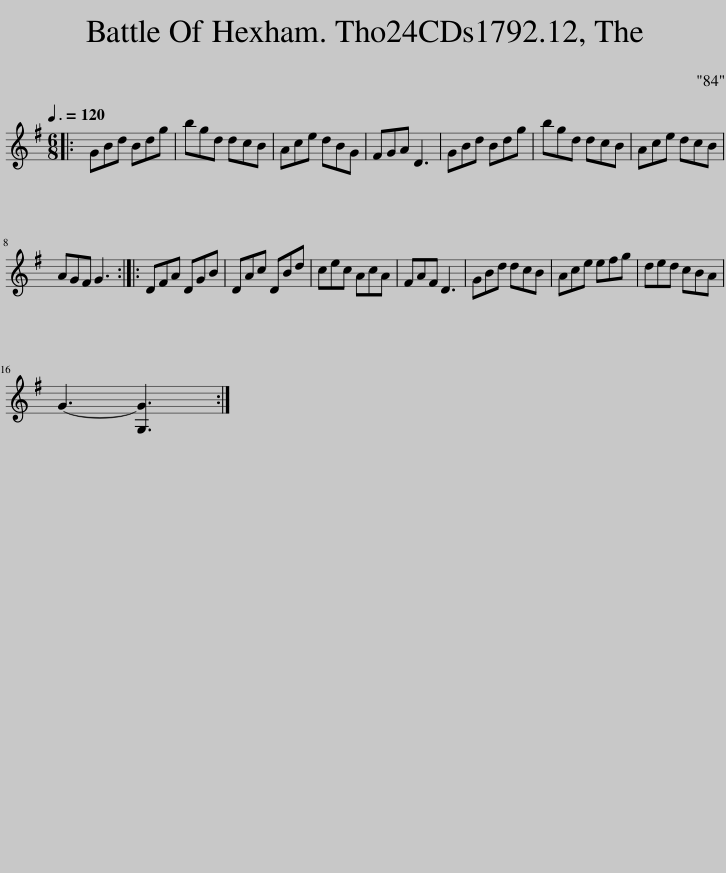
X:1
L:1/8
Q:3/8=120
M:6/8
I:linebreak $
K:G
V:1 treble
V:1
|: GBd Bdg | bgd dcB | Ace dBG | FGA D3 | GBd Bdg | %5
 bgd dcB | Ace dcB |$ AGF G3 :: DFA DGB | DAc DBd | %10
 cec AcA | FAF D3 | GBd dcB | Ace efg | ded cBA |$ %15
 G3- [G,G]3 :| %16
